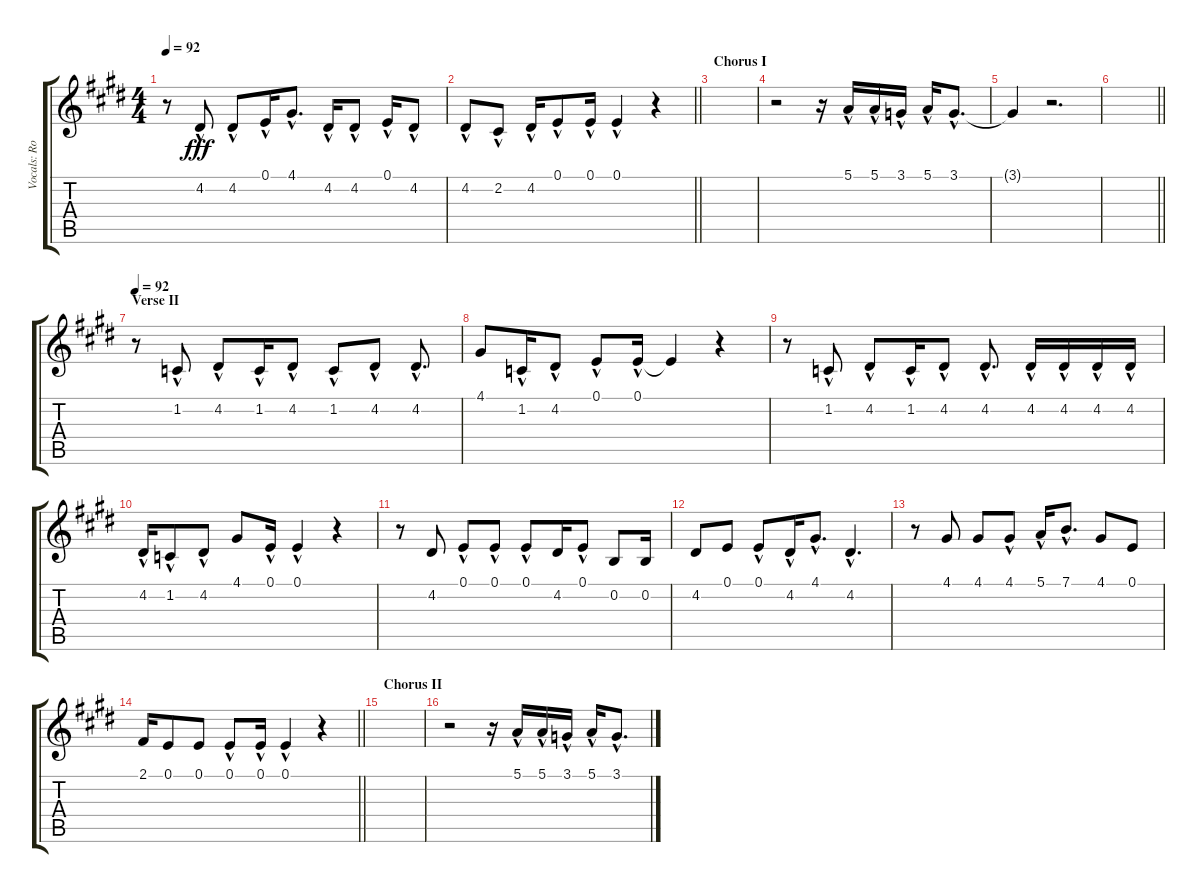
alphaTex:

\track ("Vocals: Rob" "Vocals: Ro") {instrument lead2sawtooth}
\staff {score tabs}
\tuning (E4 B3 G3 D3 A2 E2) {hide}
\ts (4 4)
\tempo 92
\clef g2
\ks e
r.8{dy fff} 4.2{hac}.8 4.2{hac}.8 0.1{hac}.16 4.1{hac}.8{d} 4.2{hac}.16 4.2{hac}.8 0.1{hac}.16 4.2{hac}.8 |
\barLineRight lightlight
4.2{hac}.8 2.2{hac}.8 4.2{hac}.16 0.1{hac}.8 0.1{hac}.16 0.1{hac}.4 r.4 |
\section ("" "Chorus I")
|
r.2 r.16 5.1{hac}.16 5.1{hac}.16 3.1{hac}.16 5.1{hac}.16 3.1{hac}.8{d} |
3.1{t}.4 r.2{d} |
\barLineRight lightlight
|
\section ("" "Verse II")
\tempo 92
r.8 1.2{hac}.8 4.2{hac}.8 1.2{hac}.16 4.2{hac}.8 1.2{hac}.8 4.2{hac}.8 4.2{hac}.8{d} |
4.1.8 1.2{hac}.16 4.2{hac}.8 0.1{hac}.8 0.1{hac}.16 0.1{t}.4 r.4 |
r.8 1.2{hac}.8 4.2{hac}.8 1.2{hac}.16 4.2{hac}.8 4.2{hac}.8{d} 4.2{hac}.16 4.2{hac}.16 4.2{hac}.16 4.2{hac}.16 |
4.2{hac}.16 1.2{hac}.8 4.2{hac}.8 4.1.8 0.1{hac}.16 0.1{hac}.4 r.4 |
r.8 4.2.8 0.1{hac}.8 0.1{hac}.8 0.1{hac}.8 4.2.16 0.1{hac}.8 0.2.8 0.2.16 |
4.2.8 0.1.8 0.1{hac}.8 4.2{hac}.16 4.1{hac}.8{d} 4.2{hac}.4{d} |
r.8 4.1.8 4.1.8 4.1{hac}.8 5.1{hac}.16 7.1{hac}.8{d} 4.1.8 0.1.8 |
\barLineRight lightlight
2.1.16 0.1.8 0.1.8 0.1{hac}.8 0.1{hac}.16 0.1{hac}.4 r.4 |
\section ("" "Chorus II")
|
r.2 r.16 5.1{hac}.16 5.1{hac}.16 3.1{hac}.16 5.1{hac}.16 3.1{hac}.8{d}
